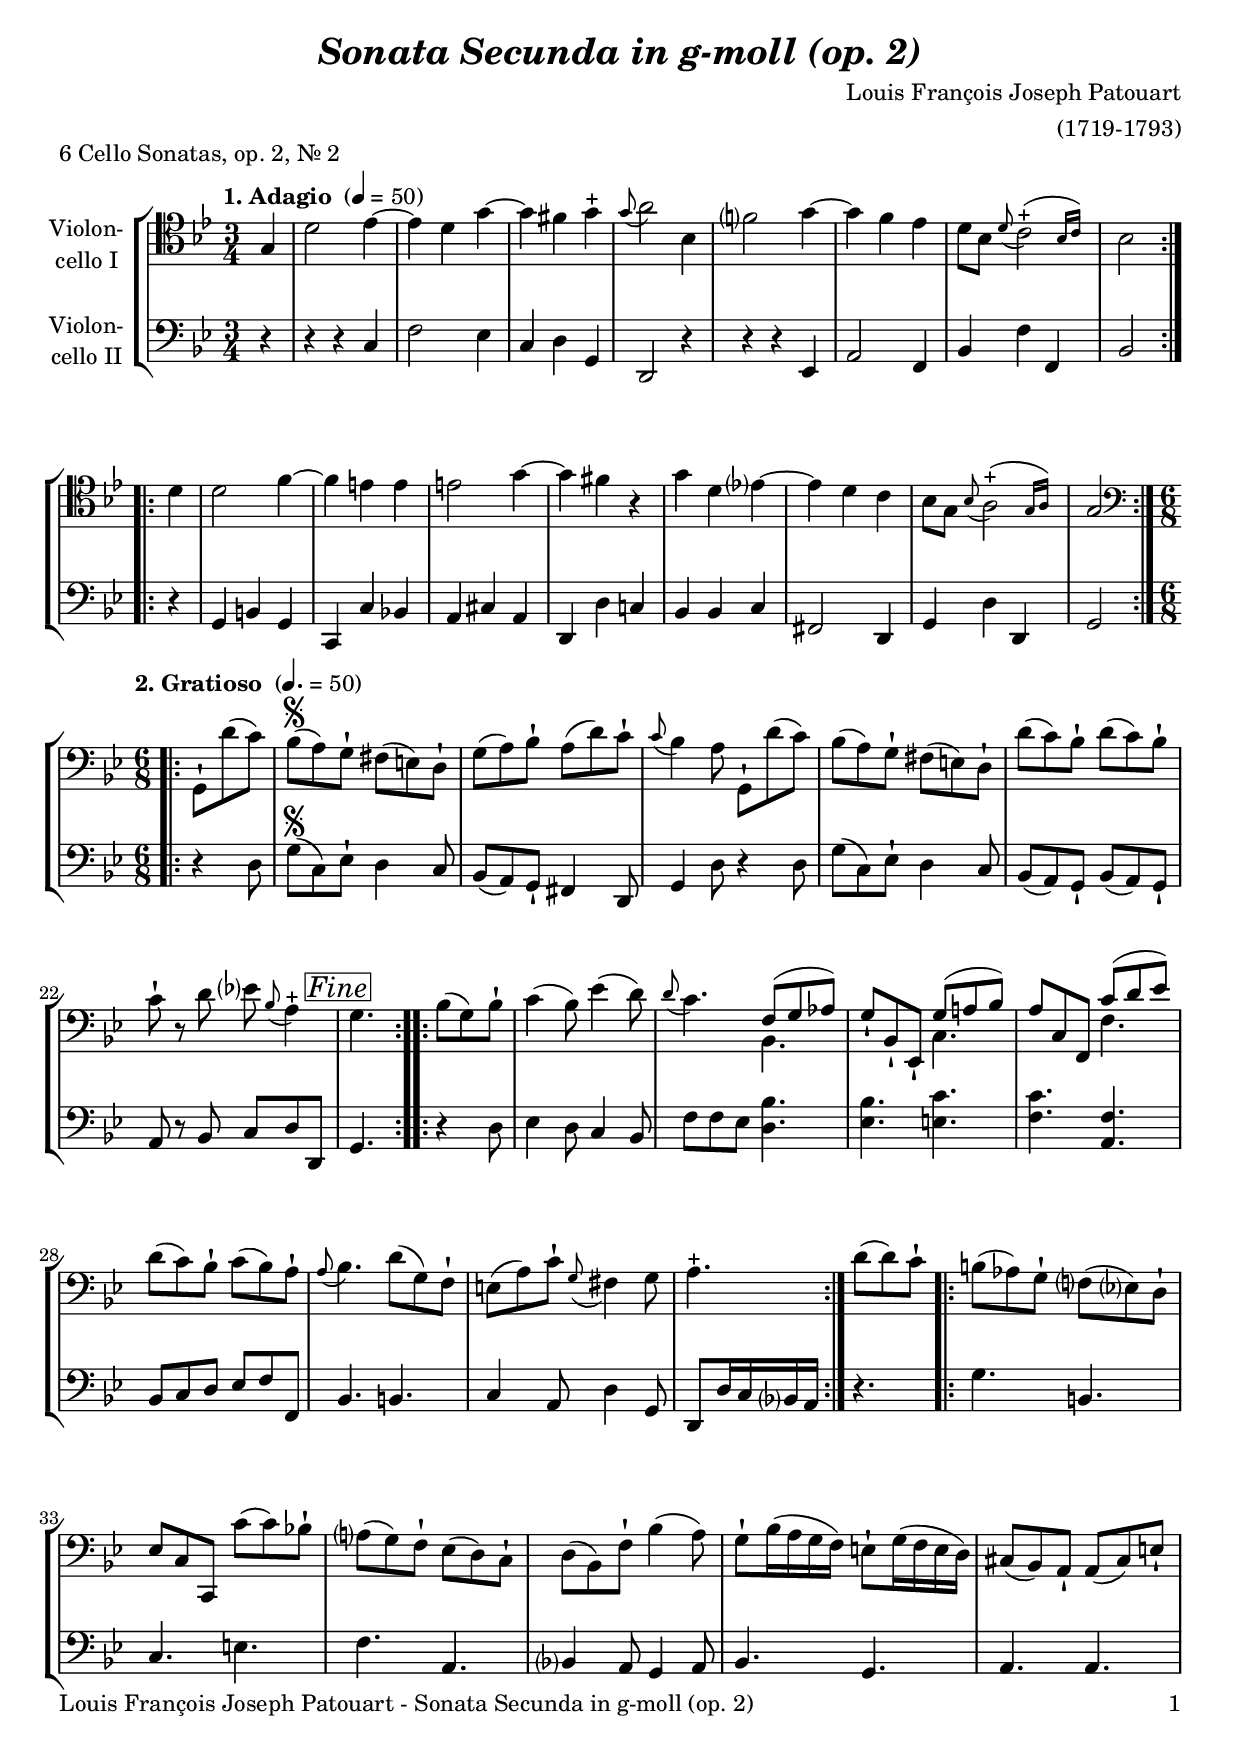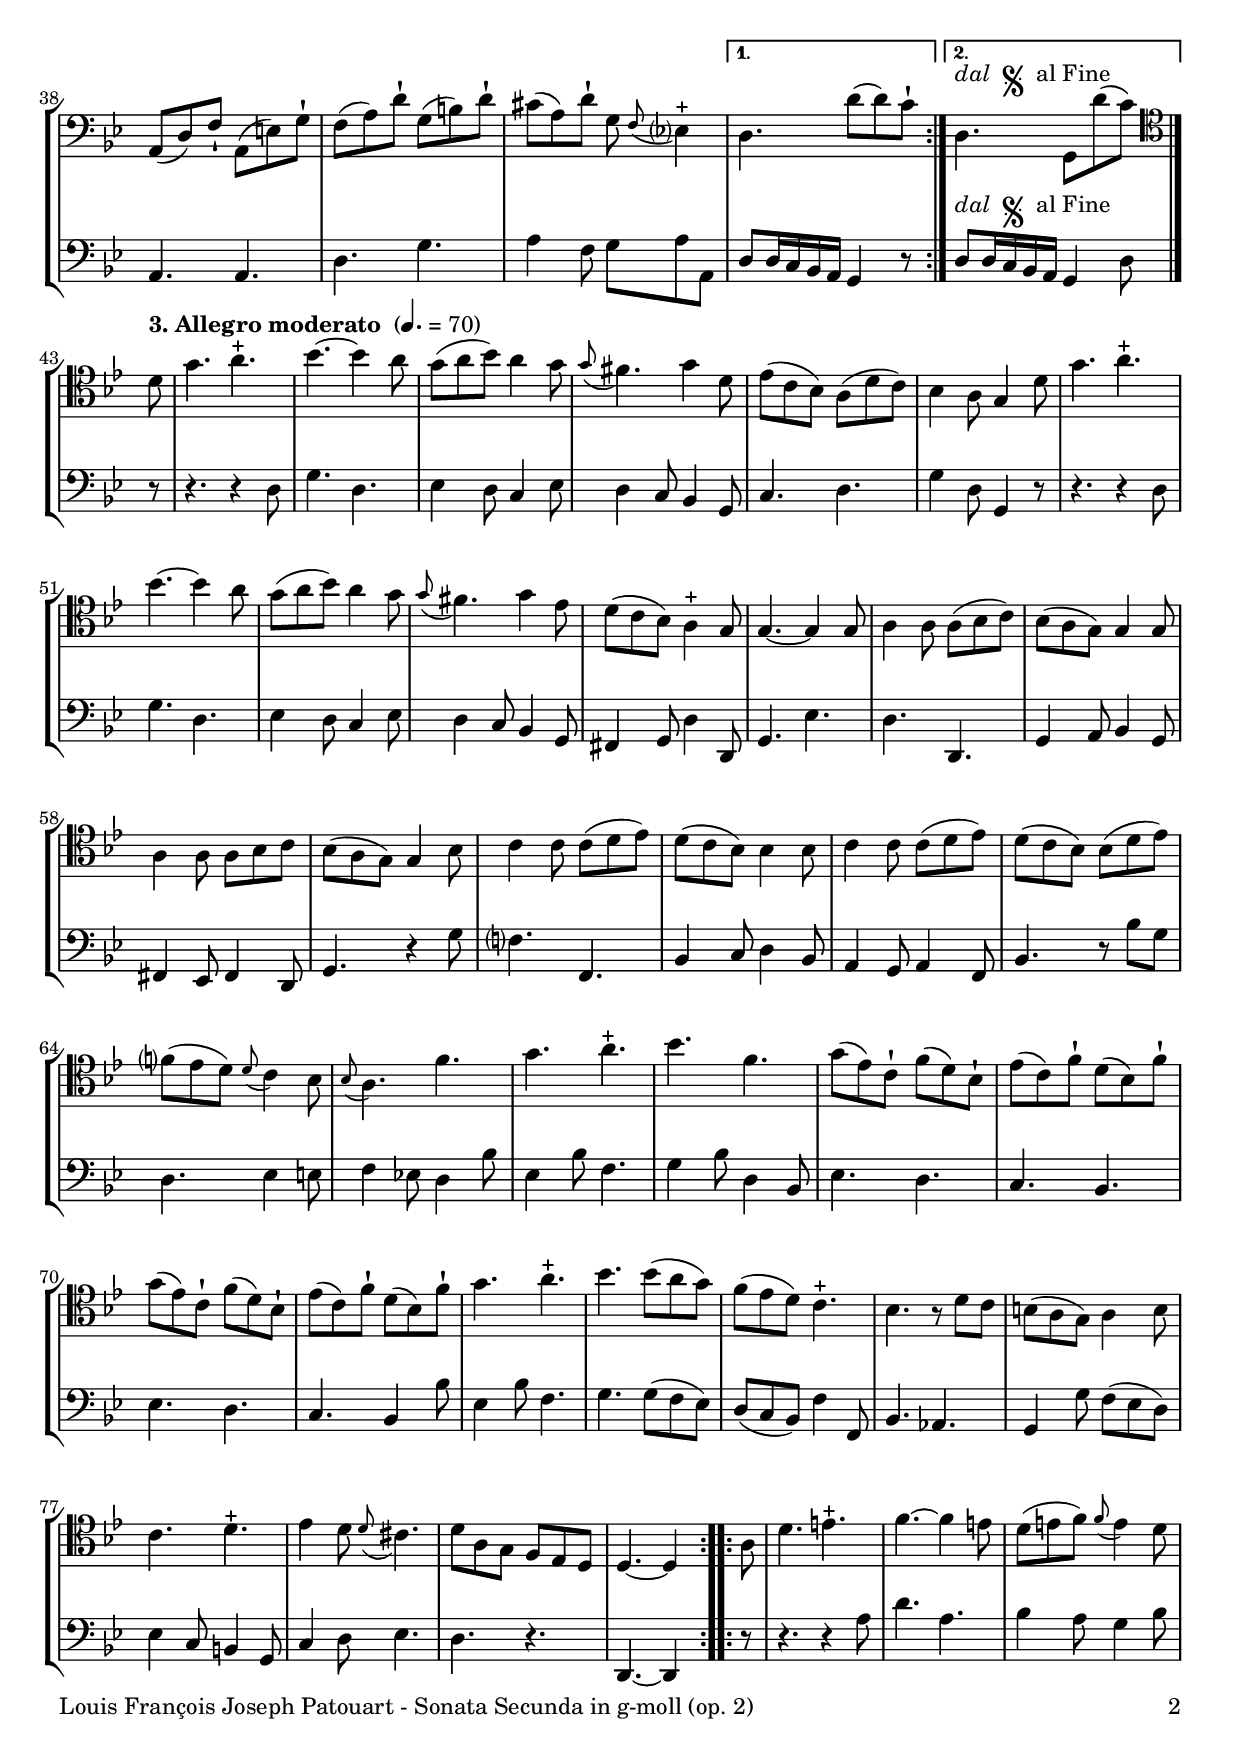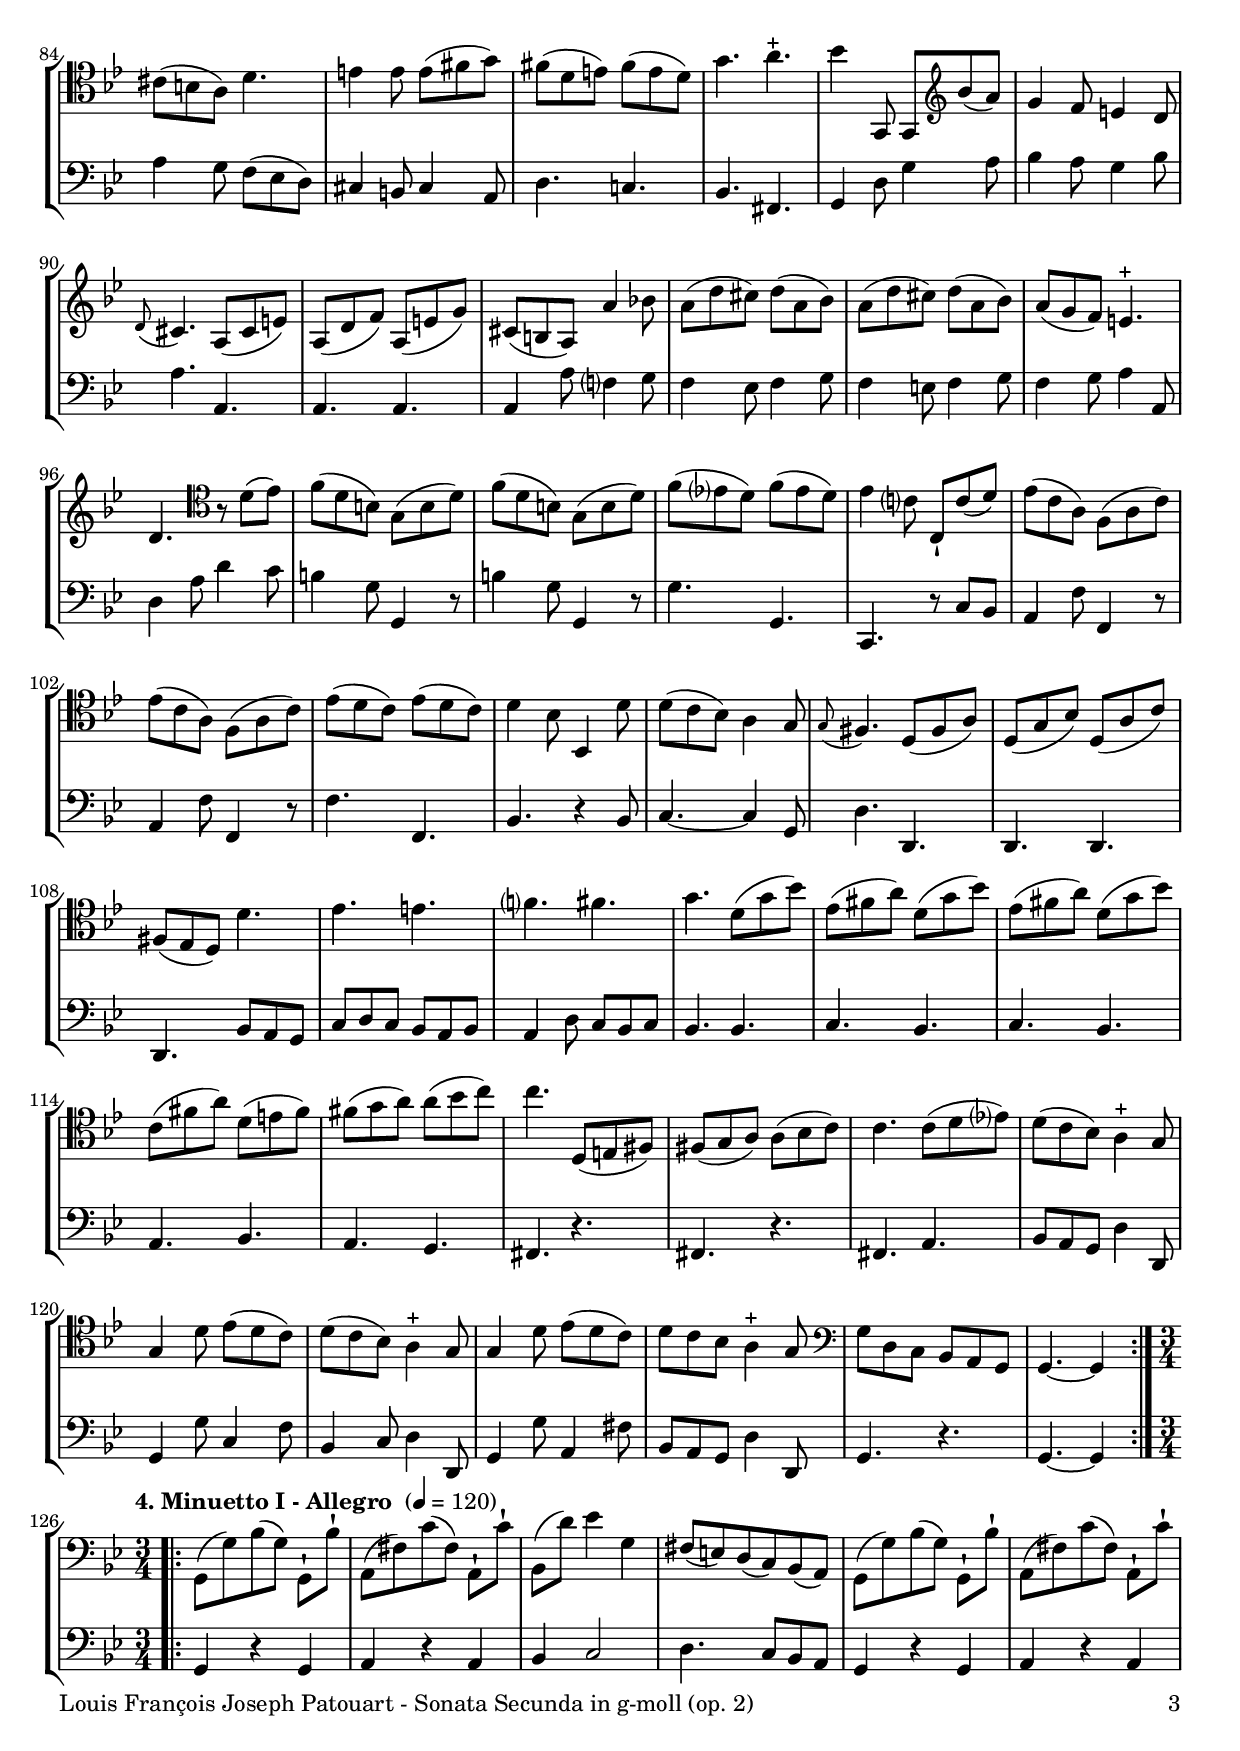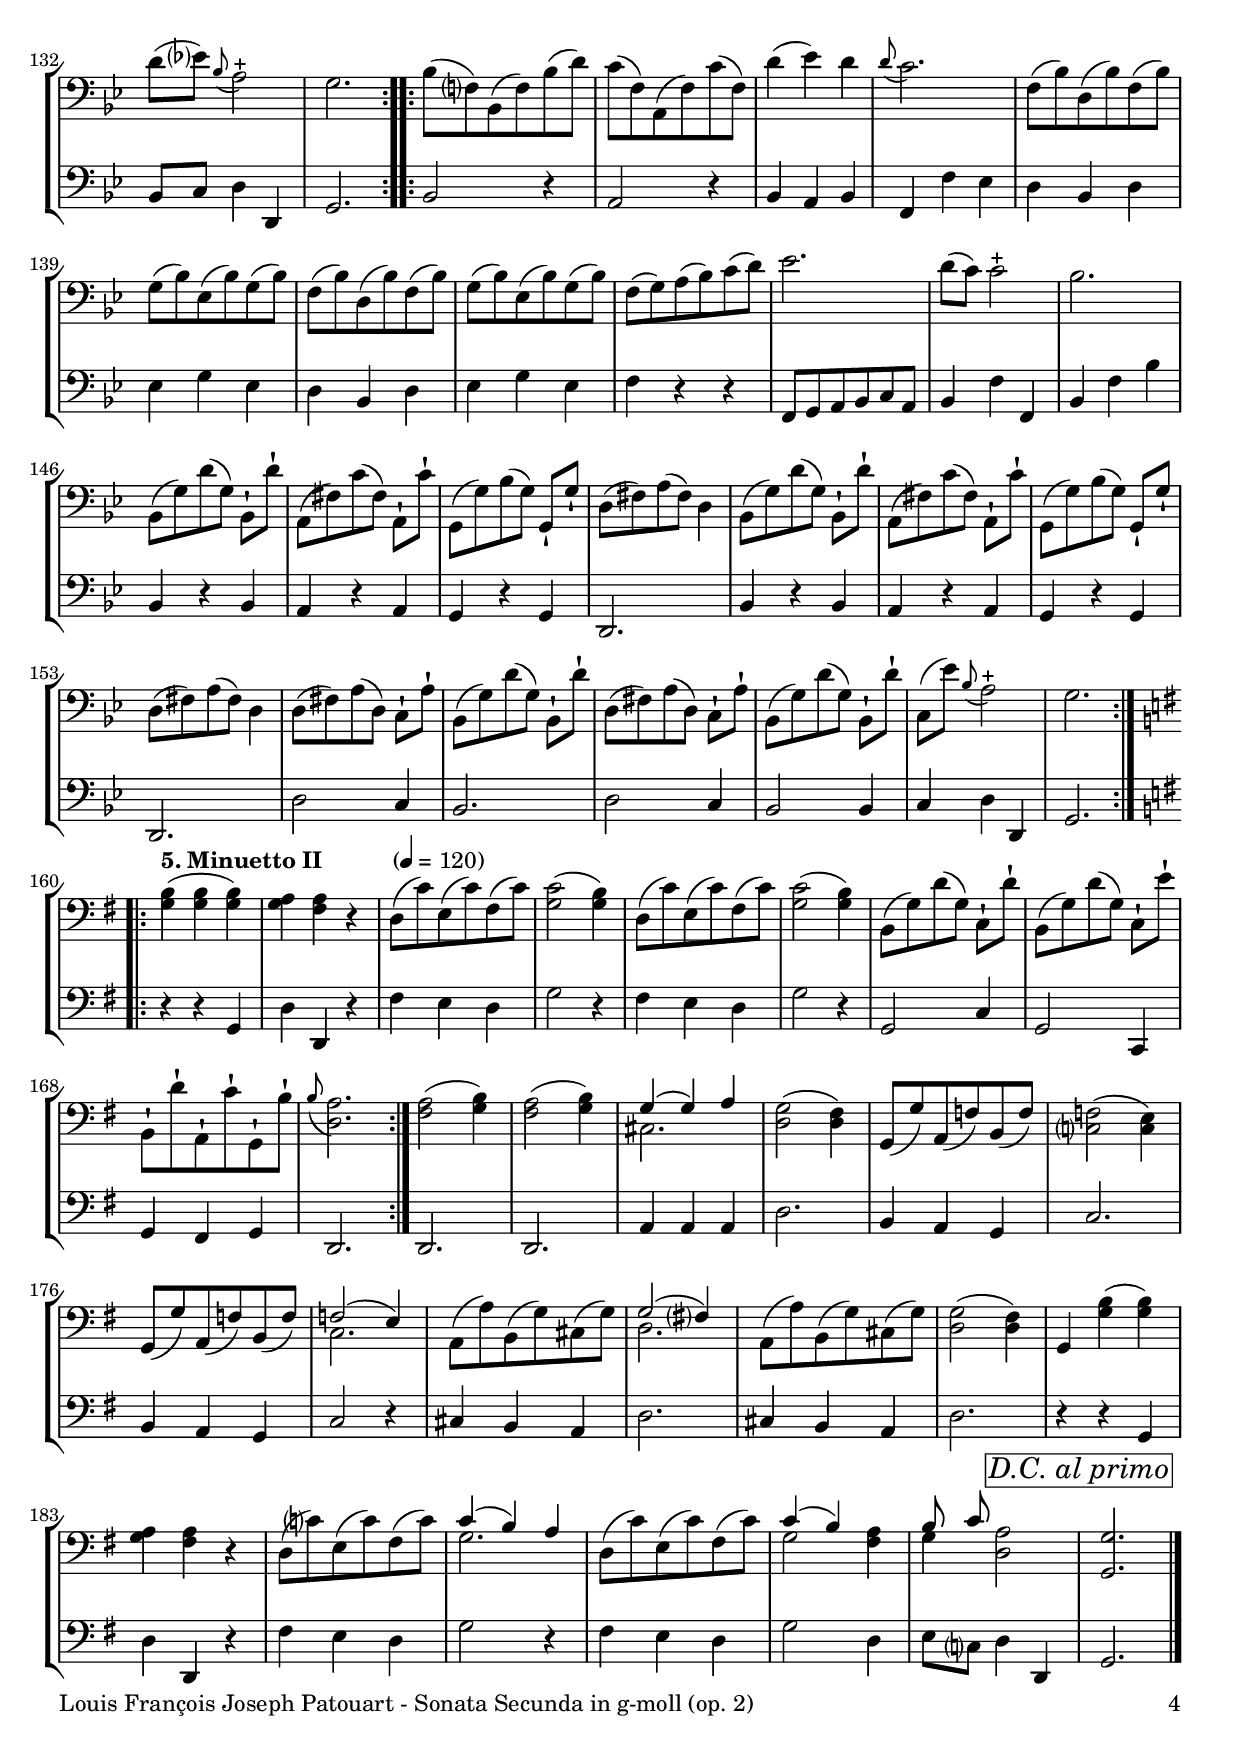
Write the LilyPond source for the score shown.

\version "2.18.2"
\include "deutsch.ly"
  
#(set-global-staff-size 20)

\header {
  title     = \markup \bold \italic "Sonata Secunda in g-moll (op. 2)"
  composer  = "Louis François Joseph Patouart"
  arranger  = "(1719-1793)"
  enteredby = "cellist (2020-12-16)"
  piece     = "6 Cello Sonatas, op. 2, Nr. 2"
}

voiceconsts = {
  \key g \minor
  \time 3/4
  \clef "bass"
%  \numericTimeSignature
  % Set default beaming for all staves
%  \set Timing.beamExceptions = #'()
%  \set Timing.baseMoment     = #(ly:make-moment 1 4)
%  \set Timing.beatStructure  = #'(1 1 1)
}

micl = "clarinet"
mifl = "flute"
miob = "oboe"
mifh = "french horn"
misx = "tenor sax"
mist = "string ensemble 1"
miba = "cello"

introa = {        \tempo "1. Adagio "               4=50 }
introb = { \break \tempo "2. Gratioso "            4.=50  \time 6/8 }
introc = { \break \tempo "3. Allegro moderato "    4.=70 }
introd = { \break \tempo "4. Minuetto I - Allegro " 4=120 \time 3/4 }
introe = { \break \tempo "5. Minuetto II          " 4=120 \key g \major }

alpr = \mark \markup \box \italic "D.C. al primo"
dcaf = \mark \markup \box \italic "D.C. al Fine"
dsaf = \markup { \italic "dal " \musicglyph #"scripts.segno" " al Fine" }
fine = \mark \markup \box \italic "Fine"
simi = \markup \italic "simile"

va = \relative c' {
  \voiceconsts
  \clef "tenor"
  
  \introa
  \repeat volta 2 {
    \partial 4 g4
    d'2 es4~
    es d g~
    g fis g-+
    \appoggiatura g8 a2 b,4
    f'?2 g4~
    g f es
    d8 b \appoggiatura d \afterGrace c2(-+ { b16[ c]) }
    b2
  }
  \repeat volta 2 {
    d4
    d2 f4~
    f e e
    e2 g4~
    g fis r
    g d es?~
    es d c
    b8 g \appoggiatura b \afterGrace a2(-+ { g16[ a]) }
    g2
  }

  \introb
  \repeat volta 2 {
    \partial 4. \clef "bass" g,8-! d''( c)
    b(\segno a) g-! fis( e) d-!
    g( a) b-! a( d) c-!
    \appoggiatura c b4 a8 g,-! d''( c)
    b( a) g-! fis( e) d-!
    d'( c) b-! d( c) b-!
    c-! r d es? \appoggiatura b a4-+ \fine
    g4.
  }
  \repeat volta 2 {
    b8( g) b-!
    c4( b8) es4( d8)
    \appoggiatura d c4. << { f,8( g as) } \\ b,4. >>
    g'8-! b,-! es,-! << { g'( a! b) } \\ c,4. >>
    a'8 c, f, << { c''( d es) } \\ f,4. >>
    d'8( c) b-! c( b) a-!
    \appoggiatura a b4. d8( g,) f-!
    e( a) c-! \appoggiatura g fis4 g8

    a4.-+
  }
  d8( d) c-!
  \repeat volta 2 {
    h( as) g-! f?( es?) d-!
    es c c, c''( c) b!-!
    a?( g) f-! es( d) c-!
    d( b) f'-! b4( a8)
    g-! b16( a g f) e8-! g16( f e d)

    cis8( b) a-! a( cis) e-!
    a,( d) f-! a,( e') g-!
    f( a) d-! g,( h) d-!
    cis( a) d-! g, \appoggiatura f es?4-+
  }
  \alternative {
    { d4. d'8( d) c-! }
    { d,4.^\dsaf g,8 d''( c) }
  } \bar "|."

  \introc
  \repeat volta 2 {
    \partial 8 \clef "tenor" d8
    g4. a-+
    b4.~ b4 a8
    g( a b) a4 g8
    \appoggiatura g fis4. g4 d8
    es( c b) a( d c)
    b4 a8 g4 d'8
    g4. a-+
    b4.~ b4 a8

    g( a b) a4 g8
    \appoggiatura g fis4. g4 es8
    d( c b) a4-+ g8
    g4.~ g4 g8
    a4 a8 a( b c)
    b( a g) g4 g8
    a4 a8 a b c
    b( a g) g4 b8

    c4 c8 c( d es)
    d( c b) b4 b8
    c4 c8 c( d es)
    d( c b) b( d es)
    f?( es d) \appoggiatura d c4 b8
    \appoggiatura b a4. f'
    g a-+
    b f

    g8( es) c-! f( d) b-!
    es( c) f-! d( b) f'-!
    g( es) c-! f( d) b-!
    es( c) f-! d( b) f'-!
    g4. a-+
    b b8( a g)
    f( es d) c4.-+

    b r8 d c
    h( a g) a4 h8
    c4. d-+
    es4 d8 \appoggiatura d cis4.
    d8 a g f es d
    d4.~ d4
  }
  \repeat volta 2 {
    a'8
    d4. e-+

    f~f4 e8
    d( e f) \appoggiatura f e4 d8
    cis( h a) d4.
    e4 e8 e( fis g)
    fis( d e) fis( e d)
    g4. a-+
    b4 g,,8 g \clef "treble" b''( a)

    g4 f8 e4 d8
    \appoggiatura d cis4. a8( cis e)
    a,( d f) a,( e' g)
    cis,( h a) a'4 b!8
    a( d cis) d( a b)
    a( d cis) d( a b)

    a( g f) e4.-+
    d \clef "tenor" r8 d( es)
    f( d h) g( h d)
    f( d h) g( h d)
    f( es? d) f( es d)
    es4 c?8 c,-! c'( d)

    es( c a) f( a c)
    es( c a) f( a c)
    es( d c) es( d c)
    d4 b8 b,4 d'8
    d( c b) a4 g8
    \appoggiatura g fis4.
    d8( fis a)
    d,( g b) d,( a' c)

    fis,( es d) d'4.
    es e
    f? fis
    g d8( g b)
    es,( fis a) d,( g b)
    es,( fis a) d,( g b)
    c,( fis a) d,( e fis)

    fis( g a) a( b c)
    c4. d,,8( e fis)
    fis( g a) a( b c)
    c4. c8( d es?)
    d( c b) a4-+ g8
    g4 d'8 es( d c)

    d( c b) a4-+ g8
    g4 d'8 es( d c)
    d c b a4-+ g8 \clef "bass"
    g d c b a g
    \partial 8*5 g4.~ g4
  }

  \introd
  \repeat volta 2 {
    g8( g') b( g) g,[-! b']-!
    a,( fis') c'( fis,) a,[-! c']-!
    b,( d') es4 g,
    fis8( e) d( c) b( a)
    g( g') b( g) g,[-! b']-!
    a,( fis') c'( fis,) a,[-! c']-!
    d( es?) \appoggiatura b a2-+
    g2.
  }
  \repeat volta 2 {
    b8( f?) b,( f') b( d)
    c( f,) a,( f') c'( f,)

    d'4( es) d
    \appoggiatura d8 c2.
    f,8( b) d,( b') f( b)
    g( b) es,( b') g( b)
    f( b) d,( b') f( b)
    g( b) es,( b') g( b)
    f( g) a( b) c( d)
    es2.
    d8( c) c2-+
    b2.
    b,8( g') d'( g,) b,[-! d']-!
    a,8( fis') c'( fis,) a,[-! c']-!

    g,( g') b( g) g,[-! g']-!
    d( fis) a( fis) d4
    b8( g')  d'( g,) b,[-! d']-!
    a,( fis') c'( fis,) a,[-! c']-!
    g,( g') b( g) g,[-! g']-!
    d( fis) a( fis) d4
    d8( fis) a( d,) c[-! a']-!
    b,( g') d'( g,) b,[-! d']-!
    d,( fis) a( d,) c[-! a']-!
    b,( g') d'( g,) b,[-! d']-!

    c,( es') \appoggiatura b a2-+
    g2.
  }

  \introe
  \repeat volta 2 {
    <g h>4( <g h> <g h>)
    <g a> <fis a> r
    d8( c') e,( c') fis,( c')
    <g c>2( <g h>4)
    d8( c') e,( c') fis,( c')
    <g c>2( <g h>4)
    h,8( g') d'( g,) c,[-! d']-!
    h,( g') d'( g,) c,[-! e']-!
    h,-! d'-! a,-! c'-! g,-! h'-!

    \appoggiatura h <d, a'>2.
  }
  <fis a>2( <g h>4)
  <fis a>2( <g h>4)
  << { g( g) a } \\ cis,2. >>
  <d g>2( <d fis>4)
  g,8( g') a,( f') h,( f')
  <c? f>2( <c e>4)
  g8( g') a,( f') h,( f')
  << { f2( e4) } \\ c2. >>
  a8( a') h,( g') cis,( g')
  << { g2( fis?4) } \\ d2. >>
  a8( a') h,( g') cis,( g')

  <d g>2( <d fis>4)
  g, <g' h>( <g h>)
  <g a> <fis a> r
  d8( c'?) e,( c') fis,( c')
  << { c4( h) a } \\ g2. >>
  d8( c') e,( c') fis,( c')
  << { c4( h) } \\ g2 >> <fis a>4
  << { h8 c } \\ g4 >> <d a'>2 \alpr
  <g, g'>2. \bar "|."
}

vb = \relative c {
  \voiceconsts
  
  \introa
  \repeat volta 2 {
    \partial 4 r4
    r r c
    f2 es4
    c d g,
    d2 r4
    r r es
    a2 f4
    b f' f,
    b2
  }
  \repeat volta 2 {
    r4
    g h g
    c, c' b!
    a cis a
    d, d' c!
    b b c
    fis,2 d4
    g d' d,
    g2
  }

  \introb
  \repeat volta 2 {
    \partial 4. r4 d'8
    g(\segno c,) es-! d4 c8
    b( a) g-! fis4 d8
    g4 d'8 r4 d8
    g( c,) es-! d4 c8
    b( a) g-! b( a) g-!
    a r b c d d, \fine
    g4.
  }
  \repeat volta 2 {
    r4 d'8
    es4 d8 c4 b8
    f' f es <d b'>4.
    <es b'> <e c'>
    <f c'> <a, f'>
    b8 c d es f f,
    b4. h
    c4 a8 d4 g,8

    d d'16 c b? a
  }
  r4.
  \repeat volta 2 {
    g' h,
    c e
    f a,
    b?4 a8 g4 a8
    b4. g

    a a
    a a
    d g
    a4 f8 g a a,
  }
  \alternative {
    { d d16 c b a g4 r8 }
    { d'^\dsaf d16 c b a g4 d'8 }
  } \bar "|."

  \introc
  \repeat volta 2 {
    \partial 8 r8
    r4. r4 d8
    g4. d
    es4 d8 c4 es8
    d4 c8 b4 g8
    c4. d
    g4 d8 g,4 r8
    r4. r4 d'8
    g4. d

    es4 d8 c4 es8
    d4 c8 b4 g8
    fis4 g8 d'4 d,8
    g4. es'
    d d,
    g4 a8 b4 g8
    fis4 es8 fis4 d8
    g4. r4 g'8

    f?4. f,
    b4 c8 d4 b8
    a4 g8 a4 f8
    b4. r8 b' g
    d4. es4 e8
    f4 es!8 d4 b'8
    es,4 b'8 f4.
    g4 b8 d,4 b8

    es4. d
    c b
    es d
    c b4 b'8
    es,4 b'8 f4.
    g g8( f es)
    d( c b) f'4 f,8

    b4. as
    g4 g'8 f( es d)
    es4 c8 h4 g8
    c4 d8 es4.
    d r
    d,~ d4
  }
  \repeat volta 2 {
    r8
    r4. r4 a''8

    d4. a
    b4 a8 g4 b8
    a4 g8 f( es d)
    cis4 h8 cis4 a8
    d4. c!
    b fis
    g4 d'8 g4 a8

    b4 a8 g4 b8
    a4. a,
    a a
    a4 a'8 f?4 g8
    f4 es8 f4 g8
    f4 e8 f4 g8

    f4 g8 a4 a,8
    d4 a'8 d4 c8
    h4 g8 g,4 r8
    h'4 g8 g,4 r8
    g'4. g,
    c, r8 c' b

    a4 f'8 f,4 r8
    a4 f'8 f,4 r8
    f'4. f,
    b r4 b8
    c4.~ c4 g8
    d'4. d,
    d d

    d b'8 a g
    c d c b a b
    a4 d8 c b c
    b4. b
    c b
    c b
    a b

    a g
    fis r
    fis r
    fis a
    b8 a g d'4 d,8
    g4 g'8 c,4 f8

    b,4 c8 d4 d,8
    g4 g'8 a,4 fis'8
    b, a g d'4 d,8
    g4. r
    \partial 8*5 g~ g4
  }

  \introd
  \repeat volta 2 {
    g r g
    a r a
    b c2
    d4. c8 b a
    g4 r g
    a r a
    b8 c d4 d,
    g2.
  }
  \repeat volta 2 {
    b2 r4
    a2 r4

    b a b
    f f' es
    d b d
    es g es
    d b d
    es g es
    f r r
    f,8 g a b c a
    b4 f' f,
    b f' b
    b, r b
    a r a

    g r g
    d2.
    b'4 r b
    a r a
    g r g
    d2.
    d'2 c4
    b2.
    d2 c4
    b2 b4

    c d d,
    g2.
  }

  \introe
  \repeat volta 2 {
    r4 r g
    d' d, r
    fis' e d
    g2 r4
    fis e d
    g2 r4
    g,2 c4
    g2 c,4
    g' fis g

    d2.
  }
  d
  d
  a'4 a a
  d2.
  h4 a g
  c2.
  h4 a g
  c2 r4
  cis h a
  d2.
  cis4 h a

  d2.
  r4 r g,
  d' d, r
  fis' e d
  g2 r4
  fis e d
  g2 d4
  e8 c? d4 d, \alpr
  g2. \bar "|."
}


music = \new StaffGroup <<
      \new Staff {
	\set Staff.midiInstrument = \miba
	\set Staff.instrumentName = \markup \center-column { "Violon-" "cello I" }
	\transpose g g { \va }
      }

      \new Staff {
	\set Staff.midiInstrument = \miba
	\set Staff.instrumentName = \markup \center-column { "Violon-" "cello II" }
	\transpose g g { \vb }
      }
>>

\book {
   \paper {
    print-page-number = ##t
    print-first-page-number = ##t
    ragged-last-bottom = ##f
    oddHeaderMarkup = \markup \null
    evenHeaderMarkup = \markup \null
    oddFooterMarkup = \markup {
      \fill-line {
        \on-the-fly #print-page-number-check-first
        "Louis François Joseph Patouart - Sonata Secunda in g-moll (op. 2)" \fromproperty #'page:page-number-string
      }
    }
    evenFooterMarkup = \oddFooterMarkup
  } \score {
    \music
    \layout {}
  }

  \score {
    \unfoldRepeats \music

    \midi {
      \context {
        \Score
      }
    }
  }
}